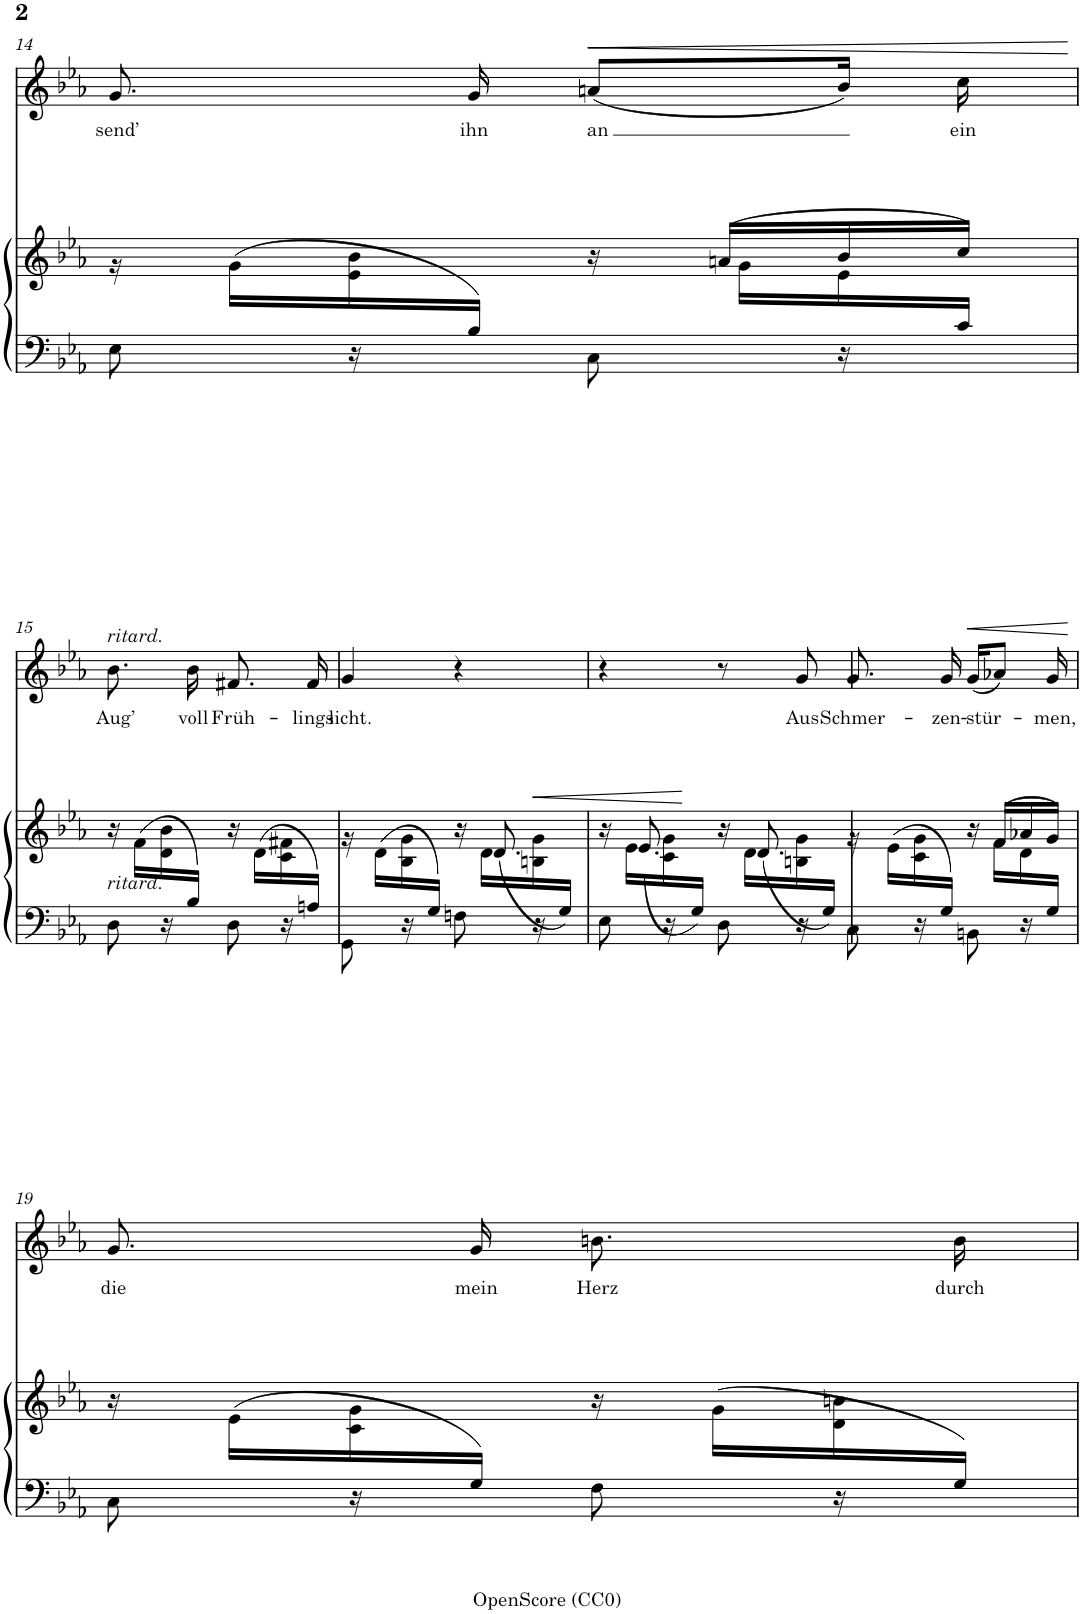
**kern	**kern	**dynam	**kern	**text	**dynam
*part2	*part2	*part2	*part1	*part1	*part1
*staff3	*staff2	*staff2/3	*staff1	*staff1	*staff1
*I"Piano	*	*	*I"Voice	*	*
*I'Pno	*	*	*	*	*
!!LO:PB:g=z
*clefF4	*clefG2	*	*clefG2	*	*
*k[b-e-a-]	*k[b-e-a-]	*	*k[b-e-a-]	*	*
*M2/4	*M2/4	*	*M2/4	*	*
=14	=14	=14	=14	=14	=14
*^	*^	*	*	*	*
!	!	!	!	!	!	!LO:LY:b	!
8.ryy	8E-\	4ryy	16r	.	8.g/	send’	.
.	.	.	(16g\LL	.	.	.	.
.	16r	.	16e-\ 16b-\	.	.	.	.
!	!	!	!	!	!	!LO:LY:b	!
16B-/JJ)	16ryy	.	16ryy	.	16g/	ihn	.
!	!	!	!	!	!	!LO:LY:b	!LO:HP:b
8.ryy	8C\	16r	16ryy	.	(8an/L	an	<
.	.	(16an/LL	16g\LL	.	.	.	.
.	16r	16b-/	16e-\	.	16b-/Jk)	.	.
!	!	!	!	!	!	!LO:LY:b	!
16c/JJ	16ryy	16cc/JJ)	16ryy	.	16cc\	ein	.
*v	*v	*	*	*	*	*	*
*	*v	*v	*	*	*	*
.	.	.	.	.	[
!!LO:LB:g=z
=15	=15	=15	=15	=15	=15
*^	*	*	*	*	*
!	!	!	!	!LO:TX:a:i:t=ritard.	!	!
!	!	!LO:TX:b:i:t=ritard.	!	!	!	!
!	!	!	!	!	!LO:LY:b	!
8.ryy	8D\	16r	.	8.b-\	Aug’	.
.	.	(16f\LL	.	.	.	.
.	16r	16d\ 16b-\	.	.	.	.
!	!	!	!	!	!LO:LY:b	!
16B-/JJ)	16ryy	16ryy	.	16b-\	voll	.
!	!	!	!	!	!LO:LY:b	!
8.ryy	8D\	16r	.	8.f#X/	Früh-	.
.	.	(16d\LL	.	.	.	.
.	16r	16c\ 16f#X\	.	.	.	.
!	!	!	!	!	!LO:LY:b	!
16An/JJ)	16ryy	16ryy	.	16f#/	-lings-	.
=16	=16	=16	=16	=16	=16	=16
*	*	*^	*	*	*	*
!	!	!	!	!	!	!LO:LY:b	!
8.ryy	8GG\	4ryy	16r	.	4g/	-licht.	.
.	.	.	(16d\LL	.	.	.	.
.	16r	.	16B-\ 16g\	.	.	.	.
16G/JJ)	16ryy	.	16ryy	.	.	.	.
8.ryy	8Fn\	16r	16ryy	.	4r	.	.
.	.	(8.d/	16d\LL	.	.	.	.
!	!	!	!	!LO:HP:b	!	!	!
.	16r	.	16Bn\ 16g\	<	.	.	.
16G/JJ)	16ryy	.	16ryy	.	.	.	.
=17	=17	=17	=17	=17	=17	=17	=17
8.ryy	8E-\	16r	16ryy	.	4r	.	.
.	.	(8.e-/	16e-\LL	.	.	.	.
.	16r	.	16c\ 16g\	.	.	.	.
16G/JJ)	16ryy	.	16ryy	[	.	.	.
8.ryy	8D\	16r	16ryy	.	8r	.	.
.	.	(8.d/	16d\LL	.	.	.	.
!	!	!	!	!	!	!LO:LY:b	!
.	16r	.	16Bn\ 16g\	.	8g/	Aus	.
16G/JJ)	16ryy	.	16ryy	.	.	.	.
=18	=18	=18	=18	=18	=18	=18	=18
!	!	!	!	!	!	!LO:LY:b	!
8.ryy	8C\	4ryy	16r	.	8.g/	Schmer-	.
.	.	.	(16e-\LL	.	.	.	.
.	16r	.	16c\ 16g\	.	.	.	.
!	!	!	!	!	!	!LO:LY:b	!
16G/JJ)	16ryy	.	16ryy	.	16g/	-zen-	.
!	!	!	!	!	!	!LO:LY:b	!LO:HP:b
8.ryy	8BBn\	16r	16ryy	.	(16g/KL	-stür-	<
.	.	(16f/LL	16f\LL	.	8a-X/J)	.	.
.	16r	16a-X/	16d\	.	.	.	.
!	!	!	!	!	!	!LO:LY:b	!
16G/JJ	16ryy	16g/JJ)	16ryy	.	16g/	-men,	.
*v	*v	*	*	*	*	*	*
*	*v	*v	*	*	*	*
.	.	.	.	.	[
!!LO:LB:g=z
=19	=19	=19	=19	=19	=19
*^	*	*	*	*	*
!	!	!	!	!	!LO:LY:b	!
8.ryy	8C\	16r	.	8.g/	die	.
.	.	(16e-\LL	.	.	.	.
.	16r	16c\ 16g\	.	.	.	.
!	!	!	!	!	!LO:LY:b	!
16G/JJ)	16ryy	16ryy	.	16g/	mein	.
!	!	!	!	!	!LO:LY:b	!
8.ryy	8F\	16r	.	8.bn\	Herz	.
.	.	(16g\LL	.	.	.	.
.	16r	16d\ 16bn\	.	.	.	.
!	!	!	!	!	!LO:LY:b	!
16G/JJ)	16ryy	16ryy	.	16b\	durch	.
*v	*v	*	*	*	*	*
=	=	=	=	=	=
*-	*-	*-	*-	*-	*-
